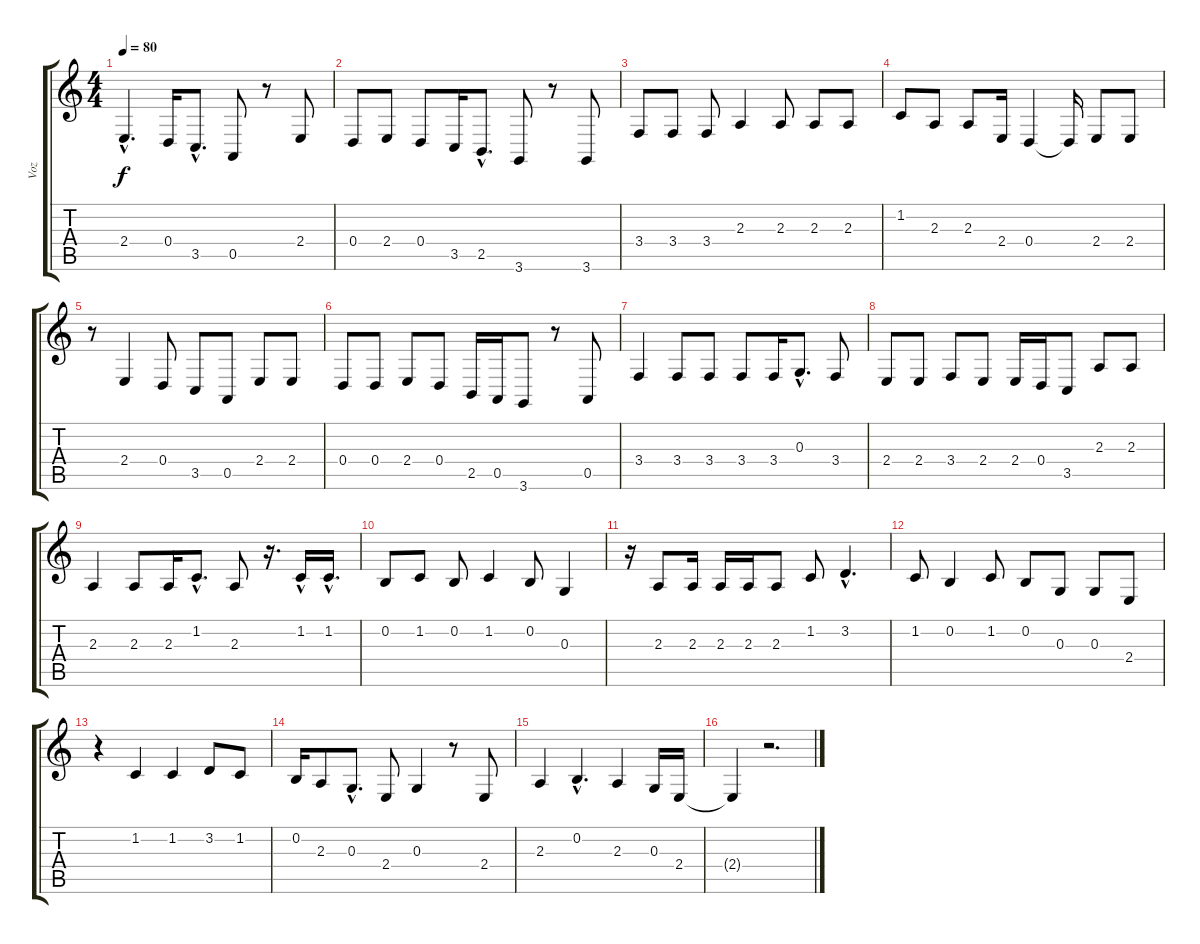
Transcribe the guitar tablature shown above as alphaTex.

\track ("Voz" "Voz") {instrument tenorsax}
\staff {score tabs}
\tuning (E4 B3 G3 D3 A2 E2) {hide}
\ts (4 4)
\tempo 80
\clef g2
\ks c
2.4{hac}.4{d dy f} 0.4.16 3.5{hac}.8{d} 0.5.8 r.8 2.4.8 |
0.4.8 2.4.8 0.4.8 3.5.16 2.5{hac}.8{d} 3.6.8 r.8 3.6.8 |
3.4.8 3.4.8 3.4.8 2.3.4 2.3.8 2.3.8 2.3.8 |
1.2.8 2.3.8 2.3.8 2.4.16 0.4.4 0.4{t}.16 2.4.8 2.4.8 |
r.8 2.4.4 0.4.8 3.5.8 0.5.8 2.4.8 2.4.8 |
0.4.8 0.4.8 2.4.8 0.4.8 2.5.16 0.5.16 3.6.8 r.8 0.5.8 |
3.4.4 3.4.8 3.4.8 3.4.8 3.4.16 0.3{hac}.8{d} 3.4.8 |
2.4.8 2.4.8 3.4.8 2.4.8 2.4.16 0.4.16 3.5.8 2.3.8 2.3.8 |
2.3.4 2.3.8 2.3.16 1.2{hac}.8{d} 2.3.8 r.16{d} 1.2{hac}.16 1.2{hac}.16{d} |
0.2.8 1.2.8 0.2.8 1.2.4 0.2.8 0.3.4 |
r.16 2.3.8 2.3.16 2.3.16 2.3.16 2.3.8 1.2.8 3.2{hac}.4{d} |
1.2.8 0.2.4 1.2.8 0.2.8 0.3.8 0.3.8 2.4.8 |
r.4 1.2.4 1.2.4 3.2.8 1.2.8 |
0.2.16 2.3.8 0.3{hac}.8{d} 2.4.8 0.3.4 r.8 2.4.8 |
2.3.4 0.2{hac}.4{d} 2.3.4 0.3.16 2.4.16 |
2.4{t}.4 r.2{d}
